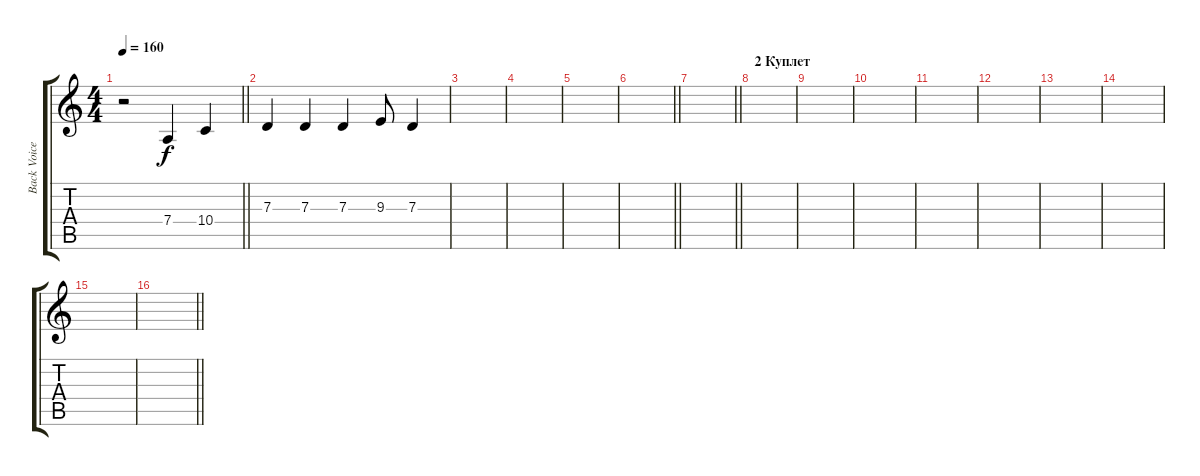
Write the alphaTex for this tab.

\track ("Back Voice" "Back Voice") {instrument lead5charang}
\staff {score tabs}
\tuning (E4 B3 G3 D3 A2 E2) {hide}
\ts (4 4)
\tempo 160
\clef g2
\barLineRight lightlight
\ks c
r.2{dy f} 7.4.4 10.4.4 |
7.3.4 7.3.4 7.3.4 9.3.8 7.3.4 |
|
|
|
\barLineRight lightlight
|
\barLineRight lightlight
|
\section ("" "2 Куплет")
|
|
|
|
|
|
|
|
\barLineRight lightlight
